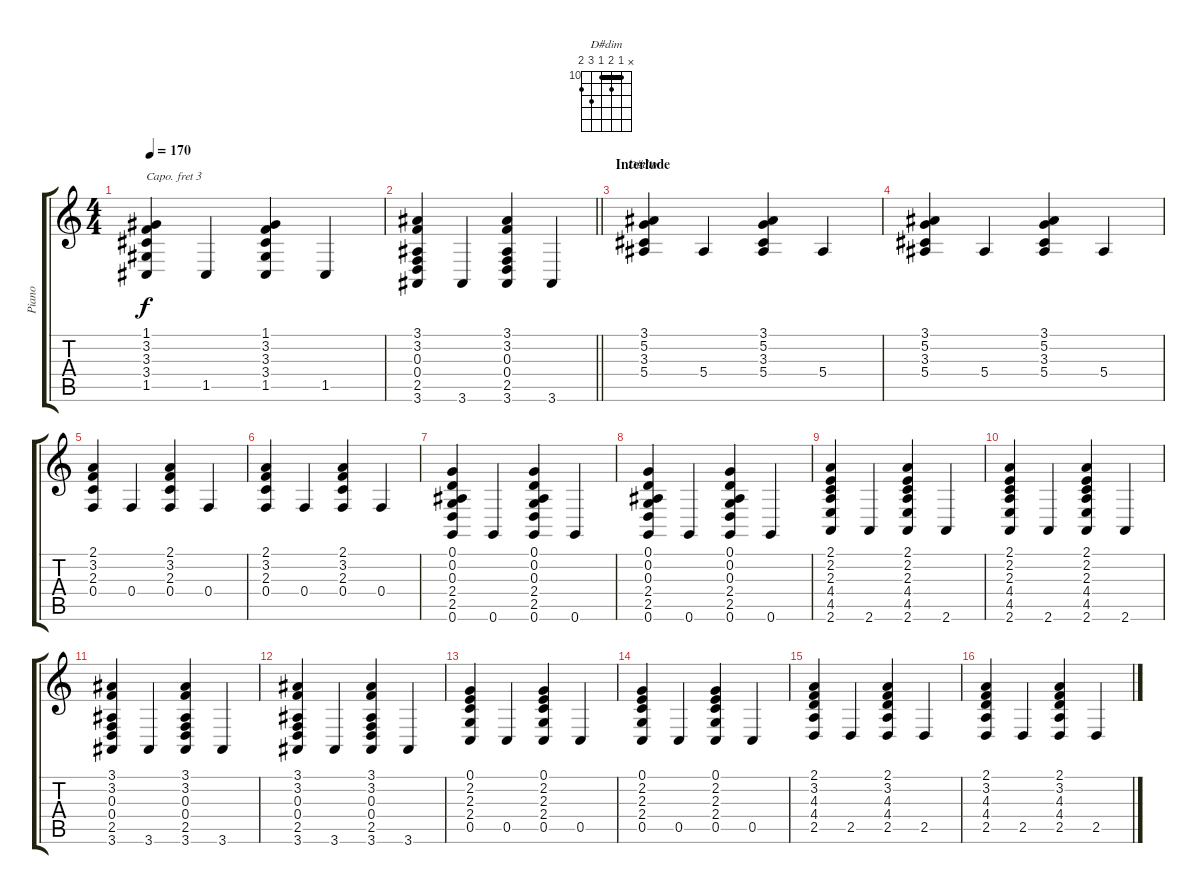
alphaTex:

\track ("Piano" "Piano") {instrument acousticgrandpiano}
\staff {score tabs}
\capo 3
\tuning (E4 B3 G3 D3 A2 E2) {hide}
\chord ("D#dim" x 10 11 10 12 11) {firstfret 10 barre 10}
\ts (4 4)
\tempo 170
\clef g2
\ks c
(1.1 3.2 3.3 3.4 1.5).4{dy f} 1.5.4 (1.1 3.2 3.3 3.4 1.5).4 1.5.4 |
\barLineRight lightlight
(3.1 3.2 0.3 0.4 2.5 3.6).4 3.6.4 (3.1 3.2 0.3 0.4 2.5 3.6).4 3.6.4 |
\section ("" "Interlude")
(3.1 5.2 3.3 5.4).4{ch "D#dim"} 5.4.4 (3.1 5.2 3.3 5.4).4 5.4.4 |
(3.1 5.2 3.3 5.4).4 5.4.4 (3.1 5.2 3.3 5.4).4 5.4.4 |
(2.1 3.2 2.3 0.4).4 0.4.4 (2.1 3.2 2.3 0.4).4 0.4.4 |
(2.1 3.2 2.3 0.4).4 0.4.4 (2.1 3.2 2.3 0.4).4 0.4.4 |
(0.1 0.2 0.3 2.4 2.5 0.6).4 0.6.4 (0.1 0.2 0.3 2.4 2.5 0.6).4 0.6.4 |
(0.1 0.2 0.3 2.4 2.5 0.6).4 0.6.4 (0.1 0.2 0.3 2.4 2.5 0.6).4 0.6.4 |
(2.1 2.2 2.3 4.4 4.5 2.6).4 2.6.4 (2.1 2.2 2.3 4.4 4.5 2.6).4 2.6.4 |
(2.1 2.2 2.3 4.4 4.5 2.6).4 2.6.4 (2.1 2.2 2.3 4.4 4.5 2.6).4 2.6.4 |
(3.1 3.2 0.3 0.4 2.5 3.6).4 3.6.4 (3.1 3.2 0.3 0.4 2.5 3.6).4 3.6.4 |
(3.1 3.2 0.3 0.4 2.5 3.6).4 3.6.4 (3.1 3.2 0.3 0.4 2.5 3.6).4 3.6.4 |
(0.1 2.2 2.3 2.4 0.5).4 0.5.4 (0.1 2.2 2.3 2.4 0.5).4 0.5.4 |
(0.1 2.2 2.3 2.4 0.5).4 0.5.4 (0.1 2.2 2.3 2.4 0.5).4 0.5.4 |
(2.1 3.2 4.3 4.4 2.5).4 2.5.4 (2.1 3.2 4.3 4.4 2.5).4 2.5.4 |
(2.1 3.2 4.3 4.4 2.5).4 2.5.4 (2.1 3.2 4.3 4.4 2.5).4 2.5.4
